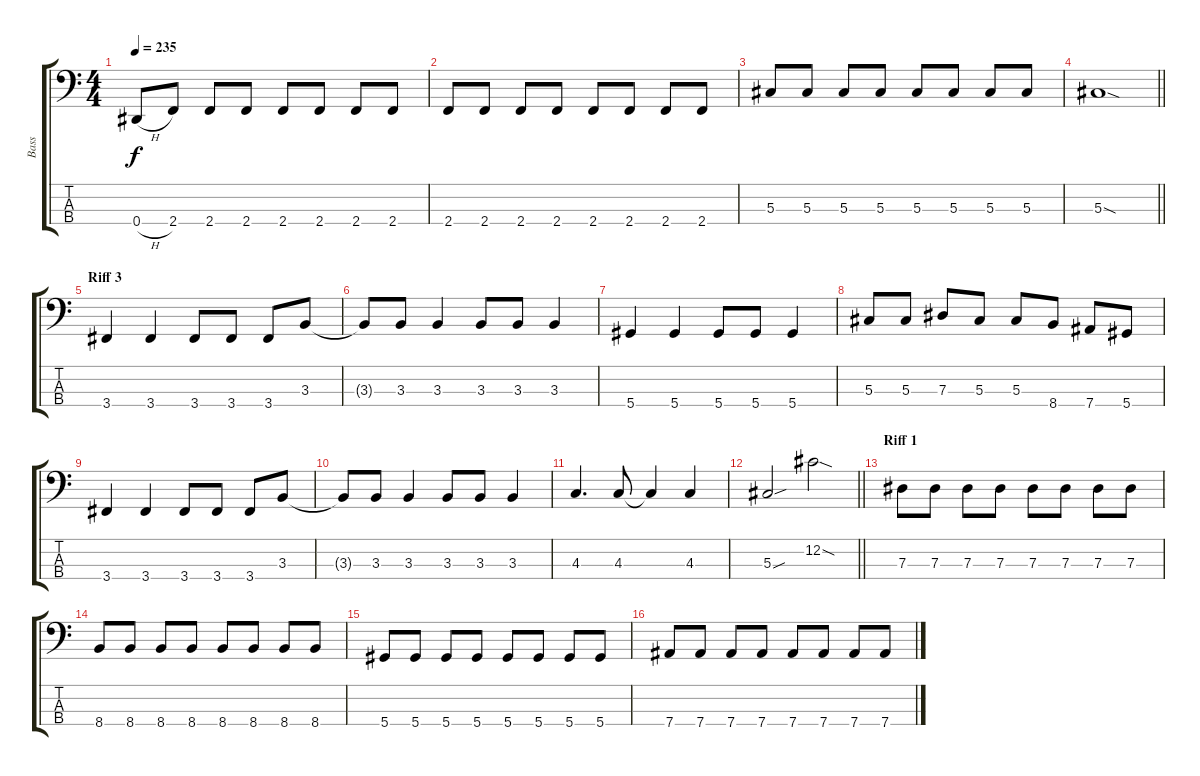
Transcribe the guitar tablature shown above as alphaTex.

\track ("Bass" "Bass") {instrument electricbassfinger}
\staff {score tabs}
\tuning (Gb2 Db2 Ab1 Eb1) {hide}
\ts (4 4)
\tempo 235
\clef f4
\ks aminor
0.4{h}.8{dy f} 2.4.8 2.4.8 2.4.8 2.4.8 2.4.8 2.4.8 2.4.8 |
2.4.8 2.4.8 2.4.8 2.4.8 2.4.8 2.4.8 2.4.8 2.4.8 |
5.3.8 5.3.8 5.3.8 5.3.8 5.3.8 5.3.8 5.3.8 5.3.8 |
\barLineRight lightlight
5.3{sod}.1 |
\section ("" "Riff 3")
3.4.4 3.4.4 3.4.8 3.4.8 3.4.8 3.3.8 |
3.3{t}.8 3.3.8 3.3.4 3.3.8 3.3.8 3.3.4 |
5.4.4 5.4.4 5.4.8 5.4.8 5.4.4 |
5.3.8 5.3.8 7.3.8 5.3.8 5.3.8 8.4.8 7.4.8 5.4.8 |
3.4.4 3.4.4 3.4.8 3.4.8 3.4.8 3.3.8 |
3.3{t}.8 3.3.8 3.3.4 3.3.8 3.3.8 3.3.4 |
4.3.4{d} 4.3.8 4.3{t}.4 4.3.4 |
\barLineRight lightlight
5.3{sou}.2 12.2{sod}.2 |
\section ("" "Riff 1")
7.3.8 7.3.8 7.3.8 7.3.8 7.3.8 7.3.8 7.3.8 7.3.8 |
8.4.8 8.4.8 8.4.8 8.4.8 8.4.8 8.4.8 8.4.8 8.4.8 |
5.4.8 5.4.8 5.4.8 5.4.8 5.4.8 5.4.8 5.4.8 5.4.8 |
7.4.8 7.4.8 7.4.8 7.4.8 7.4.8 7.4.8 7.4.8 7.4.8
